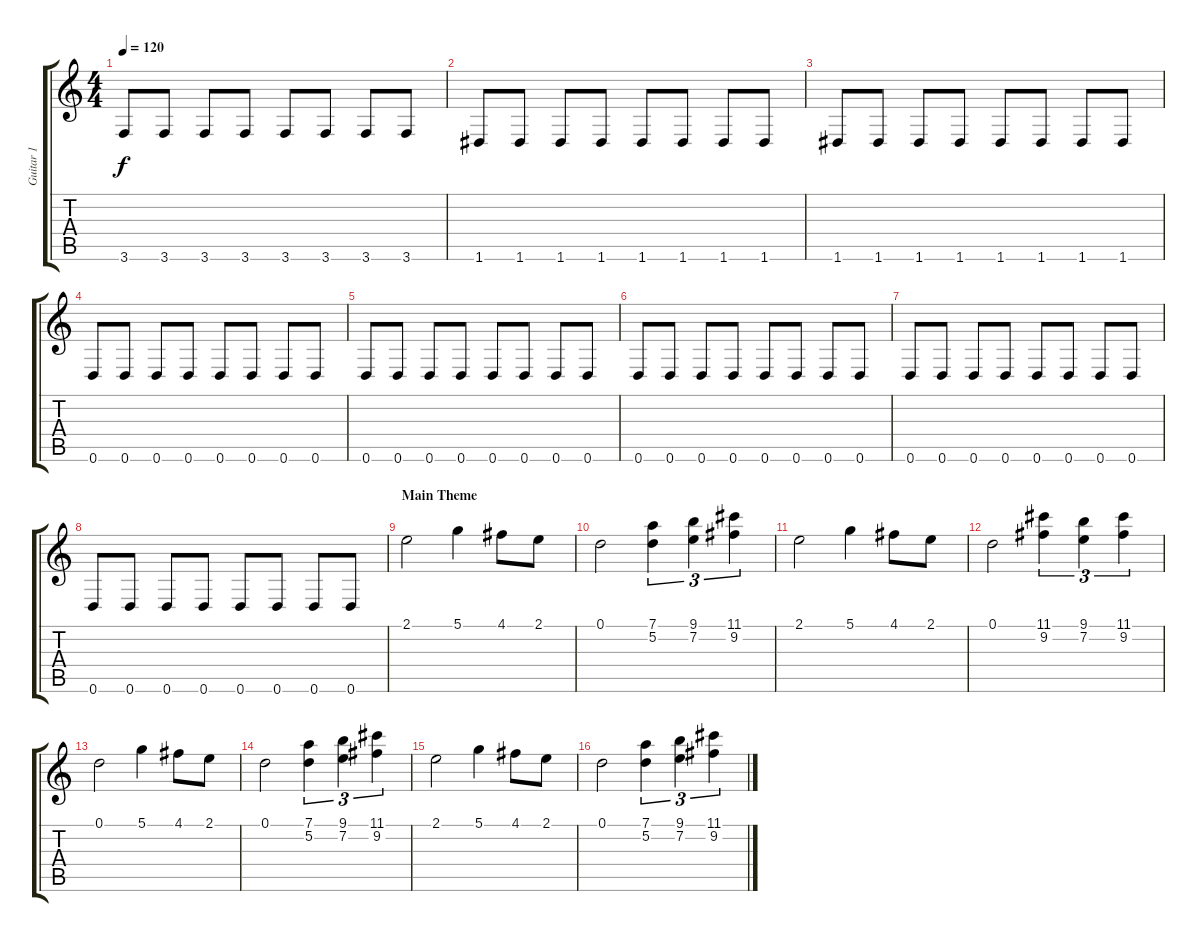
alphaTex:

\track ("Guitar 1" "Guitar 1") {instrument distortionguitar}
\staff {score tabs}
\tuning (D4 A3 F3 C3 G2 D2) {hide}
\ts (4 4)
\tempo 120
\clef g2
\ks c
3.6.8{dy f} 3.6.8 3.6.8 3.6.8 3.6.8 3.6.8 3.6.8 3.6.8 |
1.6.8 1.6.8 1.6.8 1.6.8 1.6.8 1.6.8 1.6.8 1.6.8 |
1.6.8 1.6.8 1.6.8 1.6.8 1.6.8 1.6.8 1.6.8 1.6.8 |
0.6.8 0.6.8 0.6.8 0.6.8 0.6.8 0.6.8 0.6.8 0.6.8 |
0.6.8 0.6.8 0.6.8 0.6.8 0.6.8 0.6.8 0.6.8 0.6.8 |
0.6.8 0.6.8 0.6.8 0.6.8 0.6.8 0.6.8 0.6.8 0.6.8 |
0.6.8 0.6.8 0.6.8 0.6.8 0.6.8 0.6.8 0.6.8 0.6.8 |
0.6.8 0.6.8 0.6.8 0.6.8 0.6.8 0.6.8 0.6.8 0.6.8 |
\section ("" "Main Theme")
2.1.2{volume 13 instrument distortionguitar} 5.1.4 4.1.8 2.1.8 |
0.1.2 (7.1 5.2).4{tu (3 2)} (9.1 7.2).4{tu (3 2)} (11.1 9.2).4{tu (3 2)} |
2.1.2 5.1.4 4.1.8 2.1.8 |
0.1.2 (11.1 9.2).4{tu (3 2)} (9.1 7.2).4{tu (3 2)} (11.1 9.2).4{tu (3 2)} |
0.1.2 5.1.4 4.1.8 2.1.8 |
0.1.2 (7.1 5.2).4{tu (3 2)} (9.1 7.2).4{tu (3 2)} (11.1 9.2).4{tu (3 2)} |
2.1.2 5.1.4 4.1.8 2.1.8 |
0.1.2 (7.1 5.2).4{tu (3 2)} (9.1 7.2).4{tu (3 2)} (11.1 9.2).4{tu (3 2)}
